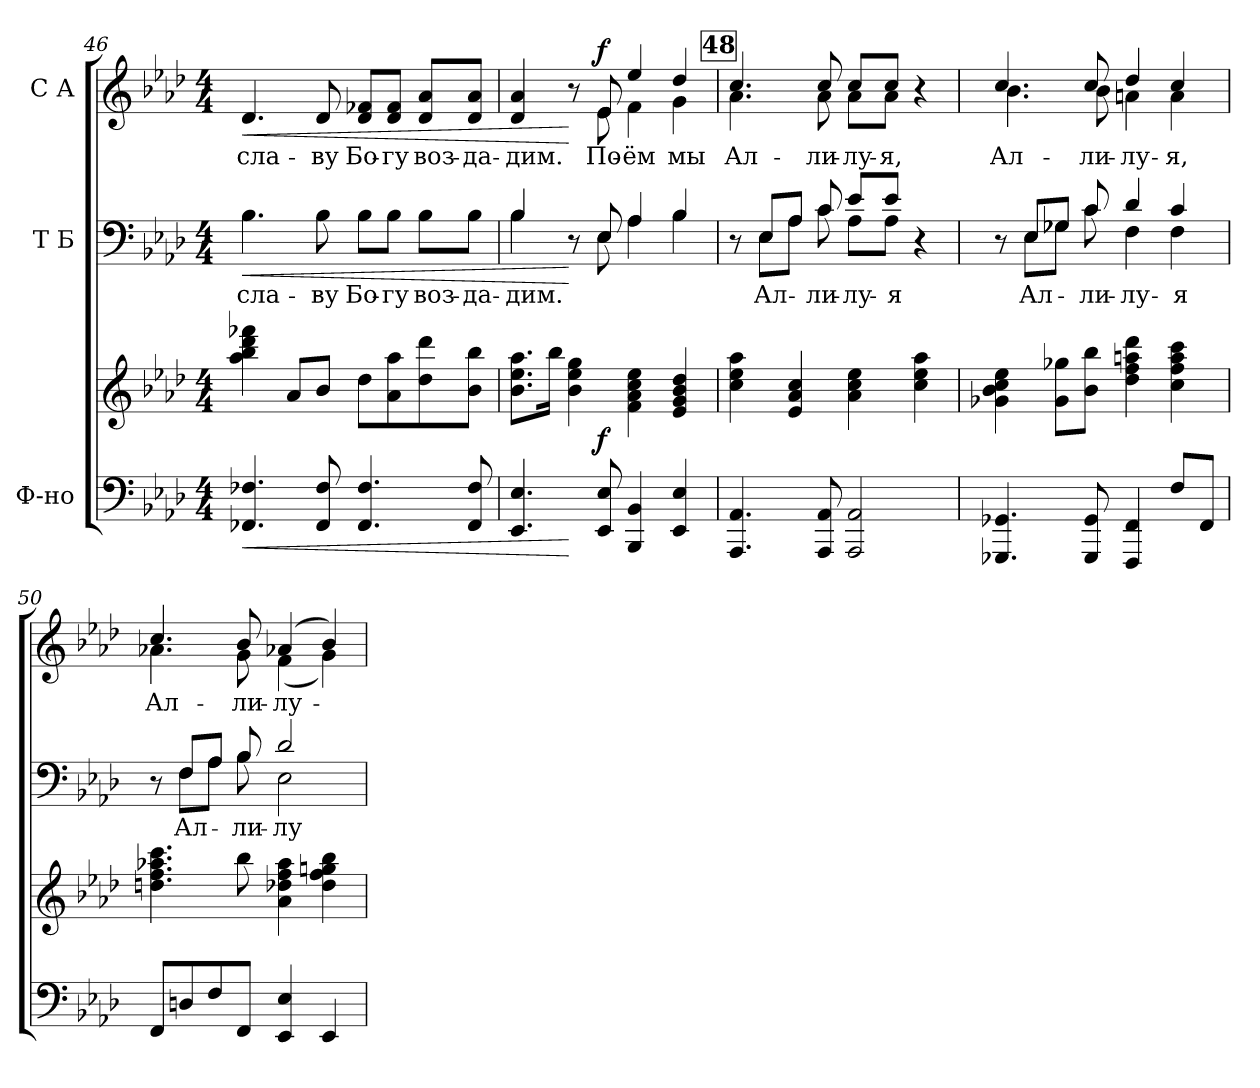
**kern	**kern	**dynam	**kern	**text	**dynam	**kern	**text	**dynam
*part3	*part3	*part3	*part2	*part2	*part2	*part1	*part1	*part1
*staff4	*staff3	*staff3/4	*staff2	*staff2	*staff2	*staff1	*staff1	*staff1
*I"Ф-но	*	*	*I"Т Б	*	*	*I"С А	*	*
!!LO:LB:g=z
*clefF4	*clefG2	*	*clefF4	*	*	*clefG2	*	*
*k[b-e-a-d-]	*k[b-e-a-d-]	*	*k[b-e-a-d-]	*	*	*k[b-e-a-d-]	*	*
*A-:	*A-:	*	*A-:	*	*	*A-:	*	*
*M4/4	*M4/4	*	*M4/4	*	*	*M4/4	*	*
=46	=46	=46	=46	=46	=46	=46	=46	=46
!	!	!LO:HP:b=2	!	!	!	!	!	!
!	!	!LO:HP:n=1:b	!	!	!	!	!	!
!	!	!	!	!LO:LY:b:color=#000000	!LO:HP:b	!	!	!
!	!	!	!	!	!	!	!LO:LY:b:color=#000000	!LO:HP:b
4.FF-Xi/ 4.F-Xi	4aa-i\ 4bb-i 4ddd-i 4fff-Xi	< <	4.B-i\	сла-	<	4.d-i/	сла-	<
.	8a-i/L	.	.	.	.	.	.	.
!	!	!	!	!LO:LY:b:color=#000000	!	!	!	!
!	!	!	!	!	!	!	!LO:LY:b:color=#000000	!
8FF-i/ 8F-i	8b-i/J	.	8B-i\	-ву	.	8d-i/	-ву	.
!	!	!	!	!LO:LY:b:color=#000000	!	!	!	!
!	!	!	!	!	!	!	!LO:LY:b:color=#000000	!
4.FF-i/ 4.F-i	8dd-i\L	.	8B-i\L	Бо-	.	8d-i/ 8f-XiL	Бо-	.
!	!	!	!	!LO:LY:b:color=#000000	!	!	!	!
!	!	!	!	!	!	!	!LO:LY:b:color=#000000	!
.	8a-i\ 8aa-i	.	8B-i\J	-гу	.	8d-i/ 8f-iJ	-гу	.
!	!	!	!	!LO:LY:b:color=#000000	!	!	!	!
!	!	!	!	!	!	!	!LO:LY:b:color=#000000	!
.	8dd-i\ 8ddd-i	.	8B-i\L	воз-	.	8d-i/ 8a-iL	воз-	.
!	!	!	!	!LO:LY:b:color=#000000	!	!	!	!
!	!	!	!	!	!	!	!LO:LY:b:color=#000000	!
8FF-i/ 8F-i	8b-i\ 8bb-iJ	.	8B-i\J	-да-	.	8d-i/ 8a-iJ	-да-	.
=47	=47	=47	=47	=47	=47	=47	=47	=47
!	!	!	!	!LO:LY:b:color=#000000	!	!	!	!
*	*	*	*^	*	*	*	*	*
!	!	!	!	!	!	!	!	!LO:LY:b:color=#000000	!
*	*	*	*	*	*	*	*^	*	*
4.EE-i/ 4.E-i	8.b-i\ 8.ee-i 8.aa-iL	.	4B-i/	4B-i\	-дим.	.	4d-i/ 4a-i	4ryy	-дим.	.
.	16bb-i\Jk	.	.	.	.	.	.	.	.	.
.	4b-i\ 4ee-i 4ggi	[	8r	8ryy	.	[	8r	8ryy	.	[
!	!	!	!	!	!	!	!	!	!LO:LY:b:color=#000000	!
8EE-i/ 8E-i	.	f	8E-i/	8E-i\	.	.	8e-i/	8e-i\	По-	f
!	!	!	!	!	!	!	!	!	!LO:LY:b:color=#000000	!
4BBB-i/ 4BB-i	4fi\ 4a-i 4cci 4ee-i	.	4A-i/	4A-i\	.	.	4ee-i/	4fi\	-ём	.
!	!	!	!	!	!	!	!	!	!LO:LY:b:color=#000000	!
4EE-i/ 4E-i	4e-i/ 4gi 4b-i 4dd-i	.	4B-i/	4B-i\	.	.	4dd-i/	4gi\	мы	.
*	*	*	*v	*v	*	*	*	*	*	*
*	*	*	*	*	*	*v	*v	*	*
.	.	[	.	.	.	.	.	.
!!LO:REH:place=s1:color=#000000:enc=box:fs=9.186:t=48
=48	=48	=48	=48	=48	=48	=48	=48	=48
*	*	*	*^	*	*	*	*	*
!	!	!	!	!	!	!	!	!LO:LY:b:color=#000000	!
*	*	*	*	*	*	*	*^	*	*
4.AAA-i/ 4.AA-i	4cci\ 4ee-i 4aa-i	.	8r	8ryy	.	.	4.cci/	4.a-i\	Ал-	.
!	!	!	!	!	!LO:LY:b:color=#000000	!	!	!	!	!
.	.	.	8E-i/L	8E-i\L	Ал-	.	.	.	.	.
.	4e-i/ 4a-i 4cci	.	8A-i/J	8A-i\J	.	.	.	.	.	.
!	!	!	!	!	!LO:LY:b:color=#000000	!	!	!	!	!
!	!	!	!	!	!	!	!	!	!LO:LY:b:color=#000000	!
8AAA-i/ 8AA-i	.	.	8ci/	8ci\	-ли-	.	8cci/	8a-i\	-ли-	.
!	!	!	!	!	!LO:LY:b:color=#000000	!	!	!	!	!
!	!	!	!	!	!	!	!	!	!LO:LY:b:color=#000000	!
2AAA-i/ 2AA-i	4a-i\ 4cci 4ee-i	.	8e-i/L	8A-i\L	-лу-	.	8cci/L	8a-i\L	-лу-	.
!	!	!	!	!	!LO:LY:b:color=#000000	!	!	!	!	!
!	!	!	!	!	!	!	!	!	!LO:LY:b:color=#000000	!
.	.	.	8e-i/J	8A-i\J	-я	.	8cci/J	8a-i\J	-я,	.
.	4cci\ 4ee-i 4aa-i	.	4r	4ryy	.	.	4r	4ryy	.	.
=49	=49	=49	=49	=49	=49	=49	=49	=49	=49	=49
!	!	!	!	!	!	!	!	!	!LO:LY:b:color=#000000	!
4.GGG-Xi/ 4.GG-Xi	4g-Xi\ 4b-i 4cci 4ee-i	.	8r	8ryy	.	.	4.cci/	4.b-i\	Ал-	.
!	!	!	!	!	!LO:LY:b:color=#000000	!	!	!	!	!
.	.	.	8E-i/L	8E-i\L	Ал-	.	.	.	.	.
.	8g-i\ 8gg-XiL	.	8G-Xi/J	8G-i\J	.	.	.	.	.	.
!	!	!	!	!	!LO:LY:b:color=#000000	!	!	!	!	!
!	!	!	!	!	!	!	!	!	!LO:LY:b:color=#000000	!
8GGG-i/ 8GG-i	8b-i\ 8bb-iJ	.	8ci/	8ci\	-ли-	.	8cci/	8b-i\	-ли-	.
!	!	!	!	!	!LO:LY:b:color=#000000	!	!	!	!	!
!	!	!	!	!	!	!	!	!	!LO:LY:b:color=#000000	!
4FFFi/ 4FFi	4dd-i\ 4ffi 4aani 4ddd-i	.	4d-i/	4Fi\	-лу-	.	4dd-i/	4ani\	-лу-	.
!	!	!	!	!	!LO:LY:b:color=#000000	!	!	!	!	!
!	!	!	!	!	!	!	!	!	!LO:LY:b:color=#000000	!
8Fi/L	4cci\ 4ffi 4aai 4ccci	.	4ci/	4Fi\	-я	.	4cci/	4ai\	-я,	.
8FFi/J	.	.	.	.	.	.	.	.	.	.
=50	=50	=50	=50	=50	=50	=50	=50	=50	=50	=50
!	!	!	!	!	!	!	!	!	!LO:LY:b:color=#000000	!
8FFi/L	4.ddni\ 4.ffi 4.aa-Xi 4.ccci	.	8r	8ryy	.	.	4.cci/	4.a-Xi\	Ал-	.
!	!	!	!	!	!LO:LY:b:color=#000000	!	!	!	!	!
8Dni/	.	.	8Fi/L	8Fi\L	Ал-	.	.	.	.	.
8Fi/	.	.	8A-i/J	8A-i\J	.	.	.	.	.	.
!	!	!	!	!	!LO:LY:b:color=#000000	!	!	!	!	!
!	!	!	!	!	!	!	!	!	!LO:LY:b:color=#000000	!
8FFi/J	8bb-i\	.	8B-i/	8B-i\	-ли-	.	8b-i/	8gi\	-ли-	.
!	!	!	!	!	!LO:LY:b:color=#000000	!	!	!	!	!
!	!	!	!	!	!	!	!	!	!LO:LY:b:color=#000000	!
4EE-i/ 4E-i	4a-i\ 4dd-Xi 4ffi 4aa-i	.	2d-i/	2E-i\	-лу-	.	(4a-Xi/	(4fi\	-лу-	.
4EE-i/	4dd-i\ 4ffi 4ggni 4bb-i	.	.	.	.	.	4b-i/)	4gi\)	.	.
*	*	*	*v	*v	*	*	*	*	*	*
*	*	*	*	*	*	*v	*v	*	*
=	=	=	=	=	=	=	=	=
*-	*-	*-	*-	*-	*-	*-	*-	*-
